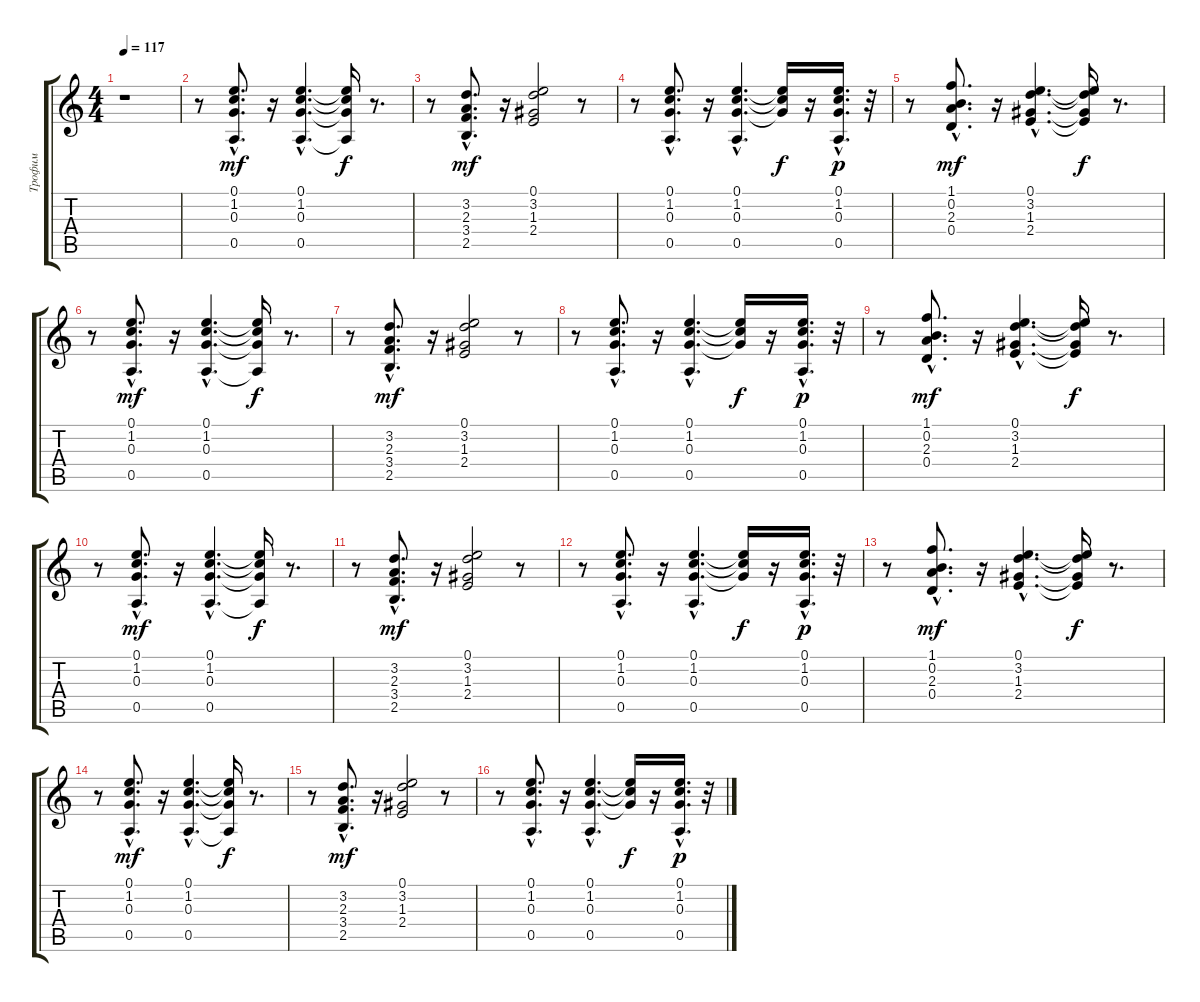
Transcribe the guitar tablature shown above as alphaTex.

\track ("Трофим" "Трофим") {instrument acousticguitarsteel}
\staff {score tabs}
\tuning (E4 B3 G3 D3 A2 E2) {hide}
\ts (4 4)
\tempo 117
\clef g2
\ks c
r.1{dy mf instrument acousticguitarsteel} |
r.8 (0.1{hac} 1.2{hac} 0.3{hac} 0.5{hac}).8{d} r.16 (0.1{hac} 1.2{hac} 0.3{hac} 0.5{hac}).4{d} (0.1{t} 1.2{t} 0.3{t} 0.5{t}).16{dy f} r.8{d} |
r.8 (3.2{hac} 2.3{hac} 3.4{hac} 2.5{hac}).8{d dy mf} r.16 (0.1 3.2 1.3 2.4).2 r.8 |
r.8 (0.1{hac} 1.2{hac} 0.3{hac} 0.5{hac}).8{d} r.16 (0.1{hac} 1.2{hac} 0.3{hac} 0.5{hac}).4{d} (0.1{t} 1.2{t} 0.3{t}).16{dy f} r.16 (0.1{hac} 1.2{hac} 0.3{hac} 0.5{hac}).16{d dy p} r.32 |
r.8 (1.1{hac} 0.2{hac} 2.3{hac} 0.4{hac}).8{d dy mf} r.16 (0.1{hac} 3.2{hac} 1.3{hac} 2.4{hac}).4{d} (0.1{t} 3.2{t} 1.3{t} 2.4{t}).16{dy f} r.8{d} |
r.8 (0.1{hac} 1.2{hac} 0.3{hac} 0.5{hac}).8{d dy mf} r.16 (0.1{hac} 1.2{hac} 0.3{hac} 0.5{hac}).4{d} (0.1{t} 1.2{t} 0.3{t} 0.5{t}).16{dy f} r.8{d} |
r.8 (3.2{hac} 2.3{hac} 3.4{hac} 2.5{hac}).8{d dy mf} r.16 (0.1 3.2 1.3 2.4).2 r.8 |
r.8 (0.1{hac} 1.2{hac} 0.3{hac} 0.5{hac}).8{d} r.16 (0.1{hac} 1.2{hac} 0.3{hac} 0.5{hac}).4{d} (0.1{t} 1.2{t} 0.3{t}).16{dy f} r.16 (0.1{hac} 1.2{hac} 0.3{hac} 0.5{hac}).16{d dy p} r.32 |
r.8 (1.1{hac} 0.2{hac} 2.3{hac} 0.4{hac}).8{d dy mf} r.16 (0.1{hac} 3.2{hac} 1.3{hac} 2.4{hac}).4{d} (0.1{t} 3.2{t} 1.3{t} 2.4{t}).16{dy f} r.8{d} |
r.8 (0.1{hac} 1.2{hac} 0.3{hac} 0.5{hac}).8{d dy mf} r.16 (0.1{hac} 1.2{hac} 0.3{hac} 0.5{hac}).4{d} (0.1{t} 1.2{t} 0.3{t} 0.5{t}).16{dy f} r.8{d} |
r.8 (3.2{hac} 2.3{hac} 3.4{hac} 2.5{hac}).8{d dy mf} r.16 (0.1 3.2 1.3 2.4).2 r.8 |
r.8 (0.1{hac} 1.2{hac} 0.3{hac} 0.5{hac}).8{d} r.16 (0.1{hac} 1.2{hac} 0.3{hac} 0.5{hac}).4{d} (0.1{t} 1.2{t} 0.3{t}).16{dy f} r.16 (0.1{hac} 1.2{hac} 0.3{hac} 0.5{hac}).16{d dy p} r.32 |
r.8 (1.1{hac} 0.2{hac} 2.3{hac} 0.4{hac}).8{d dy mf} r.16 (0.1{hac} 3.2{hac} 1.3{hac} 2.4{hac}).4{d} (0.1{t} 3.2{t} 1.3{t} 2.4{t}).16{dy f} r.8{d} |
r.8 (0.1{hac} 1.2{hac} 0.3{hac} 0.5{hac}).8{d dy mf} r.16 (0.1{hac} 1.2{hac} 0.3{hac} 0.5{hac}).4{d} (0.1{t} 1.2{t} 0.3{t} 0.5{t}).16{dy f} r.8{d} |
r.8 (3.2{hac} 2.3{hac} 3.4{hac} 2.5{hac}).8{d dy mf} r.16 (0.1 3.2 1.3 2.4).2 r.8 |
r.8 (0.1{hac} 1.2{hac} 0.3{hac} 0.5{hac}).8{d} r.16 (0.1{hac} 1.2{hac} 0.3{hac} 0.5{hac}).4{d} (0.1{t} 1.2{t} 0.3{t}).16{dy f} r.16 (0.1{hac} 1.2{hac} 0.3{hac} 0.5{hac}).16{d dy p} r.32
